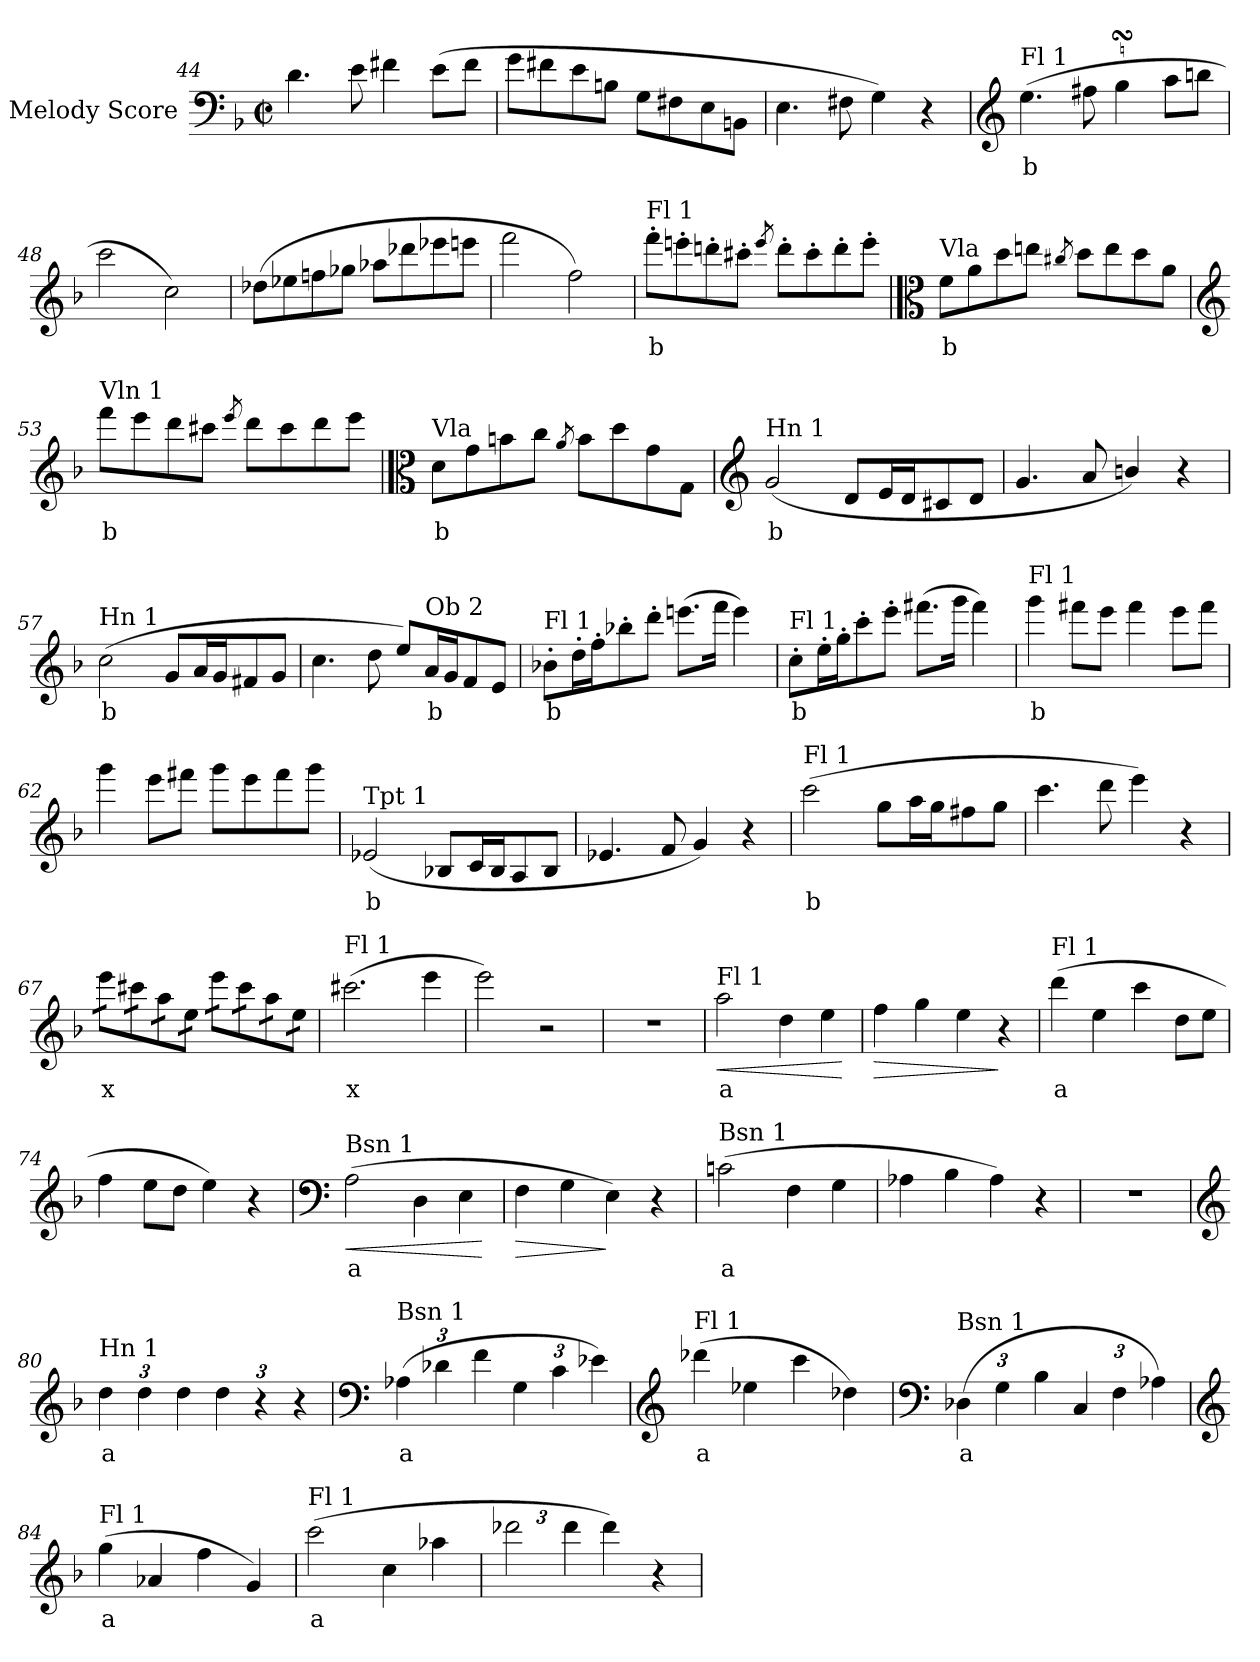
**kern	**text	**dynam
*part1	*part1	*part1
*staff1	*staff1	*staff1
*I"Melody Score	*	*
*clefF4	*	*
*k[b-]	*	*
*M2/2	*	*
*met(c|)	*	*
=44	=44	=44
4.d\	.	.
8e\	.	.
4f#X\	.	.
(8e\L	.	.
8f#\J	.	.
=45	=45	=45
8g\L	.	.
8f#X\	.	.
8e\	.	.
8Bn\J	.	.
8G\L	.	.
8F#X\	.	.
8E\	.	.
8BBn\J	.	.
=46	=46	=46
4.E\	.	.
8F#X\	.	.
4G\)	.	.
4r	.	.
=47	=47	=47
*clefG2	*	*
!LO:TX:a:t=Fl 1	!	!
!	!LO:LY:b:color=#FF0000	!
(4.ee\	b	.
8ff#X\	.	.
4ggsSSS\	.	.
8aa\L	.	.
8bbn\J	.	.
=48	=48	=48
2ccc\	.	.
2cc\)	.	.
=49	=49	=49
(8dd-X\L	.	.
8ee-X\	.	.
8ffn\	.	.
8gg-X\J	.	.
8aa-X\L	.	.
8ddd-X\	.	.
8eee-X\	.	.
8eeen\J	.	.
=50	=50	=50
2fff\	.	.
2ff\)	.	.
=51	=51	=51
!LO:TX:a:t=Fl 1	!	!
!	!LO:LY:b:color=#FF0000	!
8fff'\L	b	.
8eeen'\	.	.
8dddn'\	.	.
8ccc#X'\J	.	.
8qeee/	.	.
8ddd'\L	.	.
8ccc#'\	.	.
8ddd'\	.	.
8eee'\J	.	.
=52	=52	=52
*clefC3	*	*
!LO:TX:a:t=Vla	!	!
!	!LO:LY:b:color=#FF0000	!
8f\L	b	.
8a\	.	.
8dd\	.	.
8een\J	.	.
8qcc#X/	.	.
8dd\L	.	.
8ee\	.	.
8dd\	.	.
8a\J	.	.
=53	=53	=53
*clefG2	*	*
!LO:TX:a:t=Vln 1	!	!
!	!LO:LY:b:color=#FF0000	!
8fff\L	b	.
8eee\	.	.
8ddd\	.	.
8ccc#X\J	.	.
8qeee/	.	.
8ddd\L	.	.
8ccc#\	.	.
8ddd\	.	.
8eee\J	.	.
=54	=54	=54
*clefC3	*	*
!LO:TX:a:t=Vla	!	!
!	!LO:LY:b:color=#FF0000	!
8d\L	b	.
8g\	.	.
8bn\	.	.
8cc\J	.	.
8qa/	.	.
8b\L	.	.
8dd\	.	.
8g\	.	.
8G\J	.	.
=55	=55	=55
*clefG2	*	*
!LO:TX:a:t=Hn 1	!	!
!	!LO:LY:b:color=#FF0000	!
(2g/	b	.
8d/L	.	.
16e/L	.	.
16d/J	.	.
8c#X/	.	.
8d/J	.	.
=56	=56	=56
4.g/	.	.
8a/	.	.
4bn/)	.	.
4r	.	.
=57	=57	=57
!LO:TX:a:t=Hn 1	!	!
!	!LO:LY:b:color=#FF0000	!
(2cc\	b	.
8g/L	.	.
16a/L	.	.
16g/J	.	.
8f#X/	.	.
8g/J	.	.
=58	=58	=58
4.cc\	.	.
8dd\	.	.
8ee/L)	.	.
!LO:TX:a:t=Ob 2	!	!
!	!LO:LY:b:color=#FF0000	!
16a/L	b	.
16g/J	.	.
8f/	.	.
8e/J	.	.
=59	=59	=59
!LO:TX:a:t=Fl 1	!	!
!	!LO:LY:b:color=#FF0000	!
8b-X'\L	b	.
16dd'\L	.	.
16ff'\J	.	.
8bb-X'\	.	.
8ddd'\J	.	.
(8.eeen\L	.	.
16fff\Jk	.	.
4eee\)	.	.
=60	=60	=60
!LO:TX:a:t=Fl 1	!	!
!	!LO:LY:b:color=#FF0000	!
8cc'\L	b	.
16ee'\L	.	.
16gg'\J	.	.
8ccc'\	.	.
8eee'\J	.	.
(8.fff#X\L	.	.
16ggg\Jk	.	.
4fff#\)	.	.
=61	=61	=61
!LO:TX:a:t=Fl 1	!	!
!	!LO:LY:b:color=#FF0000	!
4ggg\	b	.
8fff#X\L	.	.
8eee\J	.	.
4fff#\	.	.
8eee\L	.	.
8fff#\J	.	.
=62	=62	=62
4ggg\	.	.
8eee\L	.	.
8fff#X\J	.	.
8ggg\L	.	.
8eee\	.	.
8fff#\	.	.
8ggg\J	.	.
=63	=63	=63
!LO:TX:a:t=Tpt 1	!	!
!	!LO:LY:b:color=#FF0000	!
(2e-X/	b	.
8B-X/L	.	.
16c/L	.	.
16B-/J	.	.
8A/	.	.
8B-/J	.	.
=64	=64	=64
4.e-X/	.	.
8f/	.	.
4g/)	.	.
4r	.	.
=65	=65	=65
!LO:TX:a:t=Fl 1	!	!
!	!LO:LY:b:color=#FF0000	!
(2ccc\	b	.
8gg\L	.	.
16aa\L	.	.
16gg\J	.	.
8ff#X\	.	.
8gg\J	.	.
=66	=66	=66
4.ccc\	.	.
8ddd\	.	.
4eee\)	.	.
4r	.	.
=67	=67	=67
!LO:TX:a:t=Vln 1	!	!
!	!LO:LY:b:color=#FF0000	!
*tremolo	*	*
16eee\LL	x	.
16eee\	.	.
16ccc#X\	.	.
16ccc#X\	.	.
16aa\	.	.
16aa\	.	.
16ee\	.	.
16ee\JJ	.	.
16eee\LL	.	.
16eee\	.	.
16ccc#\	.	.
16ccc#\	.	.
16aa\	.	.
16aa\	.	.
16ee\	.	.
16ee\JJ	.	.
*Xtremolo	*	*
=68	=68	=68
!LO:TX:a:t=Fl 1	!	!
!	!LO:LY:b:color=#FF0000	!
(2.ccc#X\	x	.
4eee\	.	.
=69	=69	=69
2eee\)	.	.
2r	.	.
=70	=70	=70
1r	.	.
=71	=71	=71
!LO:TX:a:t=Fl 1	!	!
!	!LO:LY:b:color=#FF0000	!LO:HP:b
2aa\	a	<
4dd\	.	.
4ee\	.	.
.	.	[
=72	=72	=72
!	!	!LO:HP:b
4ff\	.	>
4gg\	.	.
4ee\	.	.
4r	.	]
=73	=73	=73
!LO:TX:a:t=Fl 1	!	!
!	!LO:LY:b:color=#FF0000	!
(4ddd\	a	.
4ee\	.	.
4ccc\	.	.
8dd\L	.	.
8ee\J	.	.
=74	=74	=74
4ff\	.	.
8ee\L	.	.
8dd\J	.	.
4ee\)	.	.
4r	.	.
=75	=75	=75
*clefF4	*	*
!LO:TX:a:t=Bsn 1	!	!
!	!LO:LY:b:color=#FF0000	!LO:HP:b
(2A\	a	<
4D\	.	.
4E\	.	.
.	.	[
=76	=76	=76
!	!	!LO:HP:b
4F\	.	>
4G\	.	.
4E\)	.	]
4r	.	.
=77	=77	=77
!LO:TX:a:t=Bsn 1	!	!
!	!LO:LY:b:color=#FF0000	!
(2cn\	a	.
4F\	.	.
4G\	.	.
=78	=78	=78
4A-X\	.	.
4B-\	.	.
4A-\)	.	.
4r	.	.
=79	=79	=79
1r	.	.
=80	=80	=80
*clefG2	*	*
*Xbrackettup	*	*
!LO:TX:a:t=Hn 1	!	!
!	!LO:LY:b:color=#FF0000	!
6dd\	a	.
6dd\	.	.
6dd\	.	.
6dd\	.	.
6r	.	.
6r	.	.
=81	=81	=81
*clefF4	*	*
!LO:TX:a:t=Bsn 1	!	!
!	!LO:LY:b:color=#FF0000	!
(6A-X\	a	.
6d-X\	.	.
6f\	.	.
6G\	.	.
6c\	.	.
6e-X\)	.	.
=82	=82	=82
*clefG2	*	*
!LO:TX:a:t=Fl 1	!	!
!	!LO:LY:b:color=#FF0000	!
(4ddd-X\	a	.
4ee-X\	.	.
4ccc\	.	.
4dd-X\)	.	.
=83	=83	=83
*clefF4	*	*
!LO:TX:a:t=Bsn 1	!	!
!	!LO:LY:b:color=#FF0000	!
(6D-X\	a	.
6G\	.	.
6B-\	.	.
6C/	.	.
6F\	.	.
6A-X\)	.	.
=84	=84	=84
*clefG2	*	*
!LO:TX:a:t=Fl 1	!	!
!	!LO:LY:b:color=#FF0000	!
(4gg\	a	.
4a-X/	.	.
4ff\	.	.
4g/)	.	.
=85	=85	=85
!LO:TX:a:t=Fl 1	!	!
!	!LO:LY:b:color=#FF0000	!
(2ccc\	a	.
4cc\	.	.
4aa-X\	.	.
=86	=86	=86
3ddd-X\	.	.
6ddd-\	.	.
4ddd-\)	.	.
4r	.	.
=	=	=
*-	*-	*-
